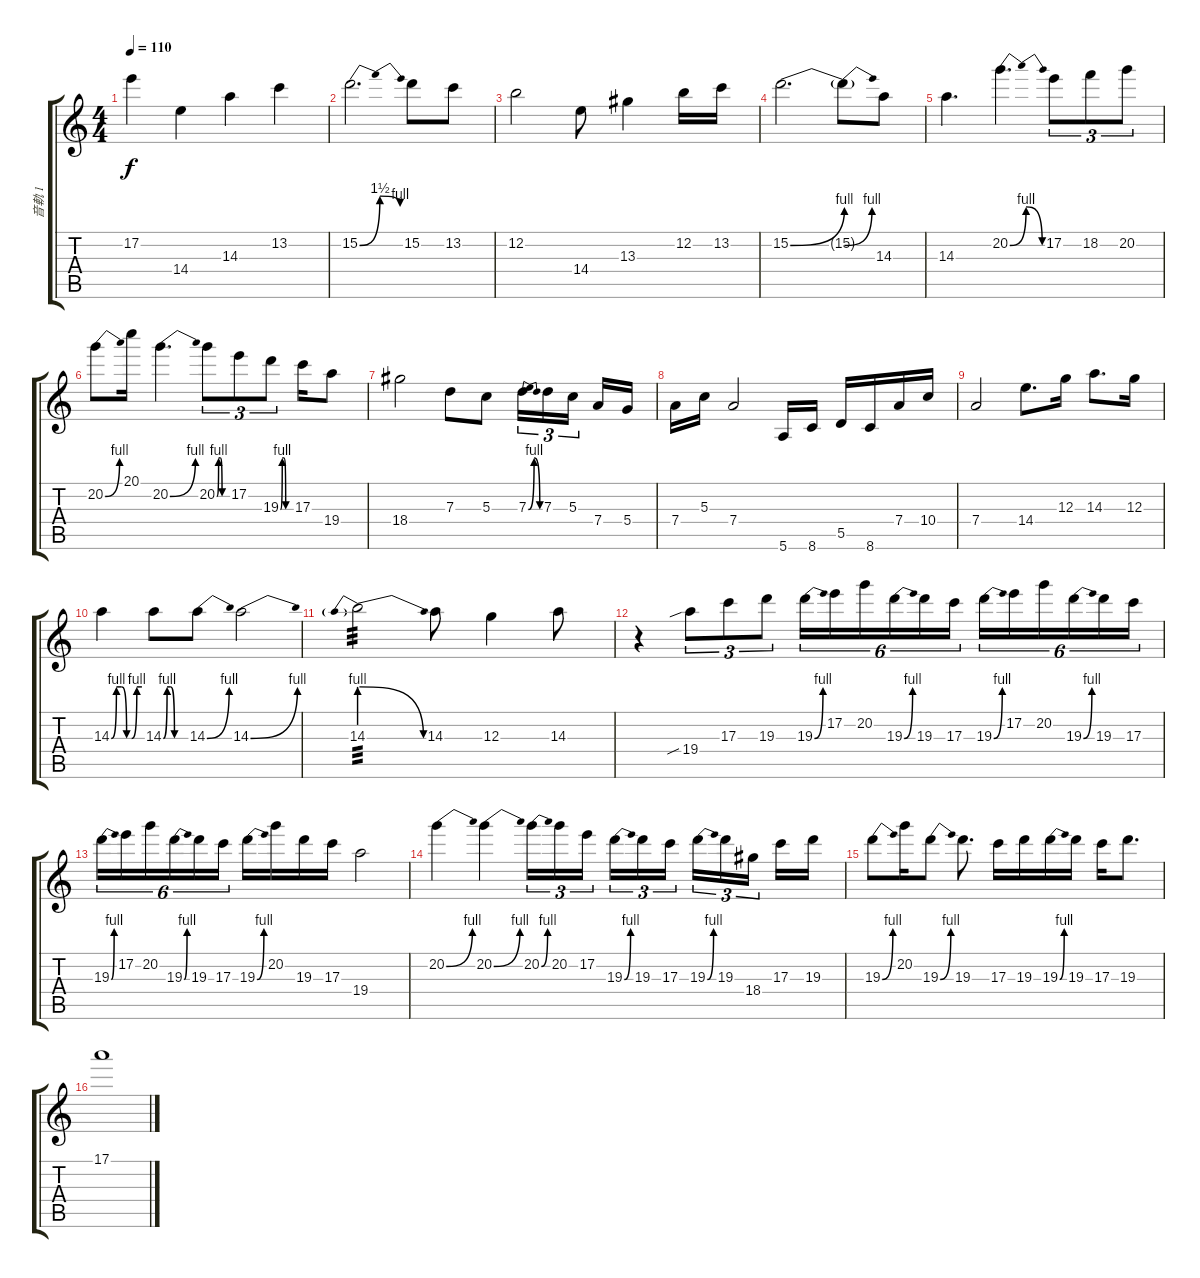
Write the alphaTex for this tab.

\track ("音軌 1" "音軌 1") {instrument distortionguitar}
\staff {score tabs}
\tuning (E4 B3 G3 D3 A2 E2) {hide}
\ts (4 4)
\tempo 110
\clef g2
\ks c
17.2.4{dy f} 14.4.4 14.3.4 13.2.4 |
15.2{be (bendrelease 0 0 15 6 50 6 60 4)}.2{d} 15.2.8 13.2.8 |
12.2.2 14.4.8 13.3.4 12.2.16 13.2.16 |
15.2{be (bend 0 0 60 4)}.2{d} 15.2{be (bend 0 0 60 4) t}.8 14.3.8 |
14.3.4{d} 20.2{be (bendrelease 0 0 15 4 45 4 60 0)}.4{d} 17.2.8{tu (3 2)} 18.2.8{tu (3 2)} 20.2.8{tu (3 2)} |
20.2{be (bend 0 0 60 4)}.8 20.1.16 20.2{be (bend 0 0 60 4)}.4{d} 20.2{be (custom 0 0 10 4 20 4 30 0 60 0)}.8{tu (3 2)} 17.2.8{tu (3 2)} 19.3{be (custom 0 0 10 4 20 4 30 0 60 0)}.8{tu (3 2)} 17.3.16 19.4.8 |
18.4.2 7.3.8 5.3.8 7.3{be (bendrelease 0 0 15 4 55 4 60 0)}.16{tu (3 2)} 7.3.16{tu (3 2)} 5.3.16{tu (3 2) beam splitsecondary} 7.4.16 5.4.16 |
7.4.16 5.3.16 7.4.2 5.6.16 8.6.16 5.5.16 8.6.16 7.4.16 10.4.16 |
7.4.2 14.4.8{d} 12.3.16 14.3.8{d} 12.3.16 |
14.3{be (custom 0 0 10 4 20 4 30 0 40 0 50 4 60 4)}.4 14.3{be (custom 0 0 10 4 20 4 30 0 60 0)}.8 14.3{be (bend 0 0 60 4)}.8 14.3{be (bend 0 0 60 4)}.2 |
14.3{be (prebendrelease 0 4 60 0)}.2{tp 3} 14.3.8 12.3.4 14.3.8 |
r.4 19.4{sib}.8{tu (3 2)} 17.3.8{tu (3 2)} 19.3.8{tu (3 2)} 19.3{be (bend 0 0 60 4)}.16{tu (6 4)} 17.2.16{tu (6 4)} 20.2.16{tu (6 4)} 19.3{be (bend 0 0 60 4)}.16{tu (6 4)} 19.3.16{tu (6 4)} 17.3.16{tu (6 4)} 19.3{be (bend 0 0 60 4)}.16{tu (6 4)} 17.2.16{tu (6 4)} 20.2.16{tu (6 4)} 19.3{be (bend 0 0 60 4)}.16{tu (6 4)} 19.3.16{tu (6 4)} 17.3.16{tu (6 4)} |
19.3{be (bend 0 0 60 4)}.16{tu (6 4)} 17.2.16{tu (6 4)} 20.2.16{tu (6 4)} 19.3{be (bend 0 0 60 4)}.16{tu (6 4)} 19.3.16{tu (6 4)} 17.3.16{tu (6 4)} 19.3{be (bend 0 0 60 4)}.16 20.2.16 19.3.16 17.3.16 19.4.2 |
20.2{be (bend 0 0 60 4)}.4 20.2{be (bend 0 0 60 4)}.4 20.2{be (bend 0 0 60 4)}.16{tu (3 2)} 20.2.16{tu (3 2)} 17.2.16{tu (3 2) beam splitsecondary} 19.3{be (bend 0 0 60 4)}.16{tu (3 2)} 19.3.16{tu (3 2)} 17.3.16{tu (3 2)} 19.3{be (bend 0 0 60 4)}.16{tu (3 2)} 19.3.16{tu (3 2)} 18.4.16{tu (3 2) beam splitsecondary} 17.3.16 19.3.16 |
19.3{be (bend 0 0 60 4)}.8 20.2.16 19.3{be (bend 0 0 60 4)}.8 19.3.8{d} 17.3.16 19.3.16 19.3{be (bend 0 0 60 4)}.16 19.3.16 17.3.16 19.3.8{d} |
17.1.1
